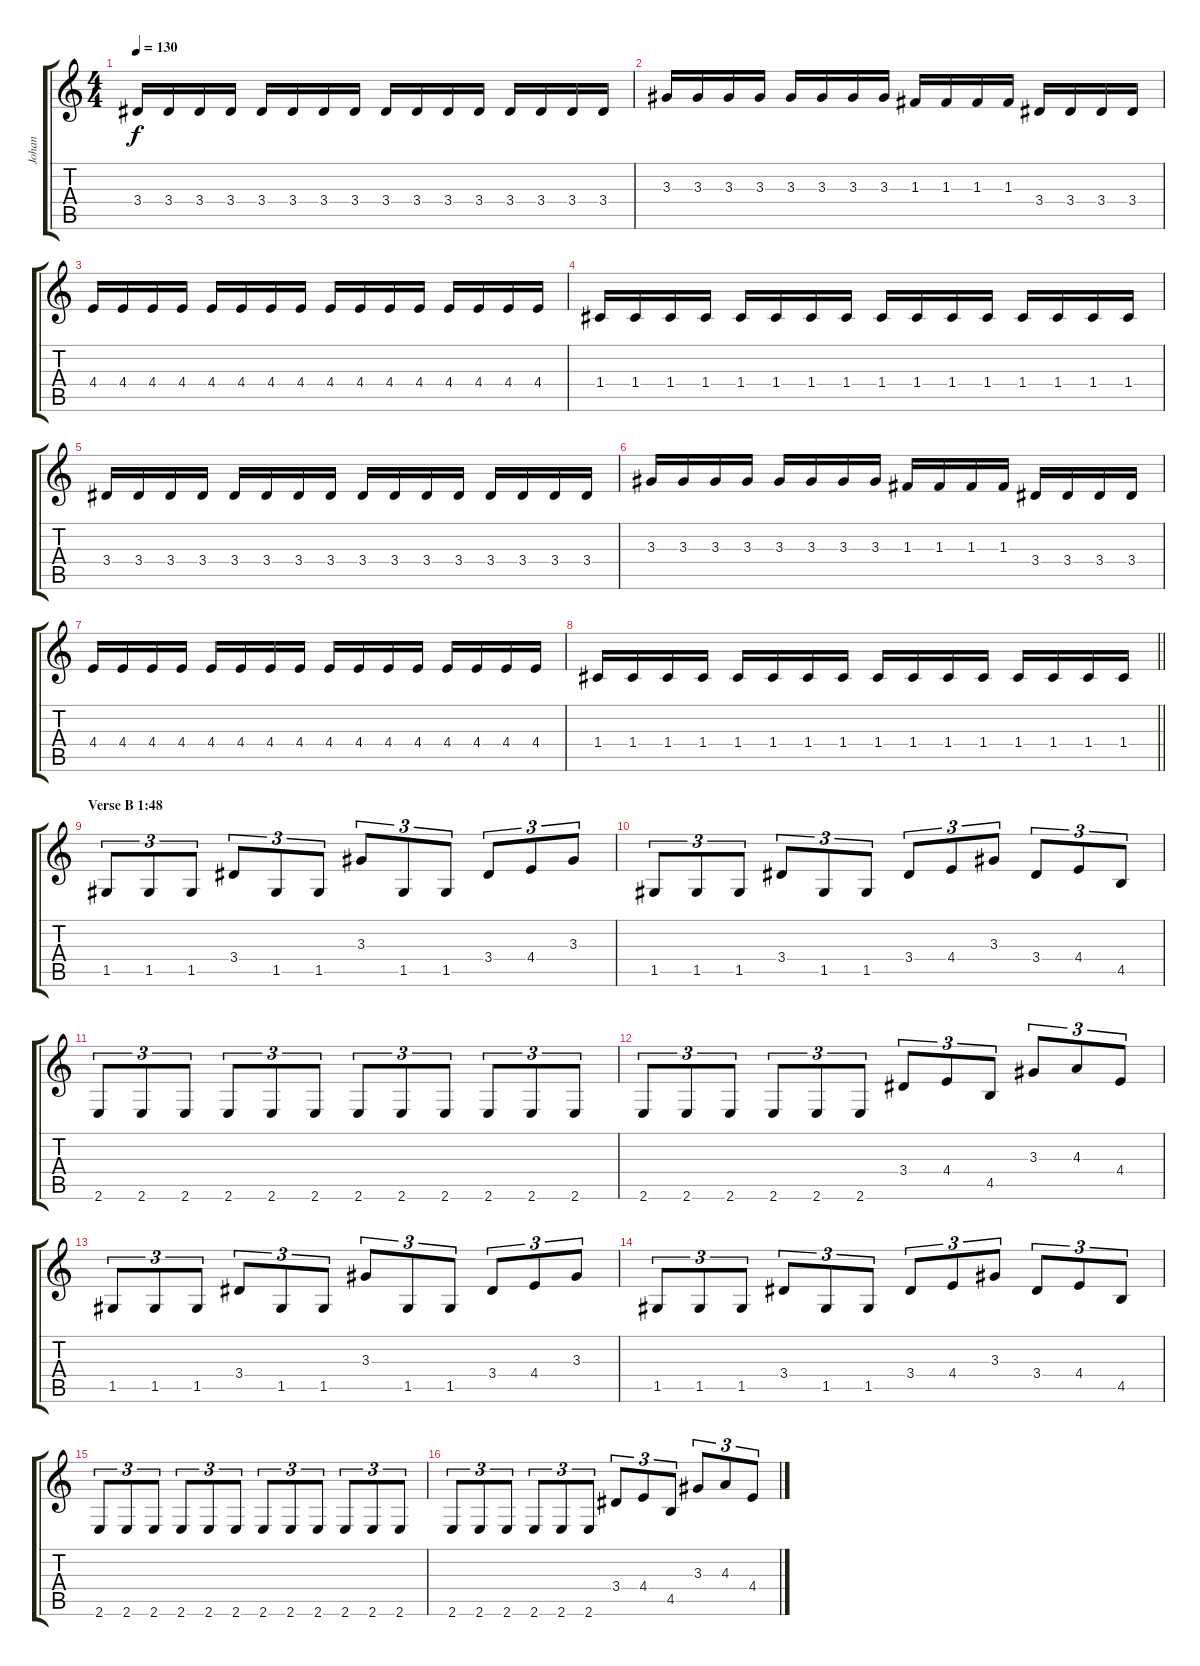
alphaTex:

\track ("Johan" "Johan") {instrument distortionguitar}
\staff {score tabs}
\tuning (D4 A3 F3 C3 G2 D2) {hide}
\ts (4 4)
\tempo 130
\clef g2
\ks c
3.4.16{dy f} 3.4.16 3.4.16 3.4.16 3.4.16 3.4.16 3.4.16 3.4.16 3.4.16 3.4.16 3.4.16 3.4.16 3.4.16 3.4.16 3.4.16 3.4.16 |
3.3.16 3.3.16 3.3.16 3.3.16 3.3.16 3.3.16 3.3.16 3.3.16 1.3.16 1.3.16 1.3.16 1.3.16 3.4.16 3.4.16 3.4.16 3.4.16 |
4.4.16 4.4.16 4.4.16 4.4.16 4.4.16 4.4.16 4.4.16 4.4.16 4.4.16 4.4.16 4.4.16 4.4.16 4.4.16 4.4.16 4.4.16 4.4.16 |
1.4.16 1.4.16 1.4.16 1.4.16 1.4.16 1.4.16 1.4.16 1.4.16 1.4.16 1.4.16 1.4.16 1.4.16 1.4.16 1.4.16 1.4.16 1.4.16 |
3.4.16 3.4.16 3.4.16 3.4.16 3.4.16 3.4.16 3.4.16 3.4.16 3.4.16 3.4.16 3.4.16 3.4.16 3.4.16 3.4.16 3.4.16 3.4.16 |
3.3.16 3.3.16 3.3.16 3.3.16 3.3.16 3.3.16 3.3.16 3.3.16 1.3.16 1.3.16 1.3.16 1.3.16 3.4.16 3.4.16 3.4.16 3.4.16 |
4.4.16 4.4.16 4.4.16 4.4.16 4.4.16 4.4.16 4.4.16 4.4.16 4.4.16 4.4.16 4.4.16 4.4.16 4.4.16 4.4.16 4.4.16 4.4.16 |
\barLineRight lightlight
1.4.16 1.4.16 1.4.16 1.4.16 1.4.16 1.4.16 1.4.16 1.4.16 1.4.16 1.4.16 1.4.16 1.4.16 1.4.16 1.4.16 1.4.16 1.4.16 |
\section ("" "Verse B 1:48")
1.5.8{tu (3 2)} 1.5.8{tu (3 2)} 1.5.8{tu (3 2)} 3.4.8{tu (3 2)} 1.5.8{tu (3 2)} 1.5.8{tu (3 2)} 3.3.8{tu (3 2)} 1.5.8{tu (3 2)} 1.5.8{tu (3 2)} 3.4.8{tu (3 2)} 4.4.8{tu (3 2)} 3.3.8{tu (3 2)} |
1.5.8{tu (3 2)} 1.5.8{tu (3 2)} 1.5.8{tu (3 2)} 3.4.8{tu (3 2)} 1.5.8{tu (3 2)} 1.5.8{tu (3 2)} 3.4.8{tu (3 2)} 4.4.8{tu (3 2)} 3.3.8{tu (3 2)} 3.4.8{tu (3 2)} 4.4.8{tu (3 2)} 4.5.8{tu (3 2)} |
2.6.8{tu (3 2)} 2.6.8{tu (3 2)} 2.6.8{tu (3 2)} 2.6.8{tu (3 2)} 2.6.8{tu (3 2)} 2.6.8{tu (3 2)} 2.6.8{tu (3 2)} 2.6.8{tu (3 2)} 2.6.8{tu (3 2)} 2.6.8{tu (3 2)} 2.6.8{tu (3 2)} 2.6.8{tu (3 2)} |
2.6.8{tu (3 2)} 2.6.8{tu (3 2)} 2.6.8{tu (3 2)} 2.6.8{tu (3 2)} 2.6.8{tu (3 2)} 2.6.8{tu (3 2)} 3.4.8{tu (3 2)} 4.4.8{tu (3 2)} 4.5.8{tu (3 2)} 3.3.8{tu (3 2)} 4.3.8{tu (3 2)} 4.4.8{tu (3 2)} |
1.5.8{tu (3 2)} 1.5.8{tu (3 2)} 1.5.8{tu (3 2)} 3.4.8{tu (3 2)} 1.5.8{tu (3 2)} 1.5.8{tu (3 2)} 3.3.8{tu (3 2)} 1.5.8{tu (3 2)} 1.5.8{tu (3 2)} 3.4.8{tu (3 2)} 4.4.8{tu (3 2)} 3.3.8{tu (3 2)} |
1.5.8{tu (3 2)} 1.5.8{tu (3 2)} 1.5.8{tu (3 2)} 3.4.8{tu (3 2)} 1.5.8{tu (3 2)} 1.5.8{tu (3 2)} 3.4.8{tu (3 2)} 4.4.8{tu (3 2)} 3.3.8{tu (3 2)} 3.4.8{tu (3 2)} 4.4.8{tu (3 2)} 4.5.8{tu (3 2)} |
2.6.8{tu (3 2)} 2.6.8{tu (3 2)} 2.6.8{tu (3 2)} 2.6.8{tu (3 2)} 2.6.8{tu (3 2)} 2.6.8{tu (3 2)} 2.6.8{tu (3 2)} 2.6.8{tu (3 2)} 2.6.8{tu (3 2)} 2.6.8{tu (3 2)} 2.6.8{tu (3 2)} 2.6.8{tu (3 2)} |
2.6.8{tu (3 2)} 2.6.8{tu (3 2)} 2.6.8{tu (3 2)} 2.6.8{tu (3 2)} 2.6.8{tu (3 2)} 2.6.8{tu (3 2)} 3.4.8{tu (3 2)} 4.4.8{tu (3 2)} 4.5.8{tu (3 2)} 3.3.8{tu (3 2)} 4.3.8{tu (3 2)} 4.4.8{tu (3 2)}
